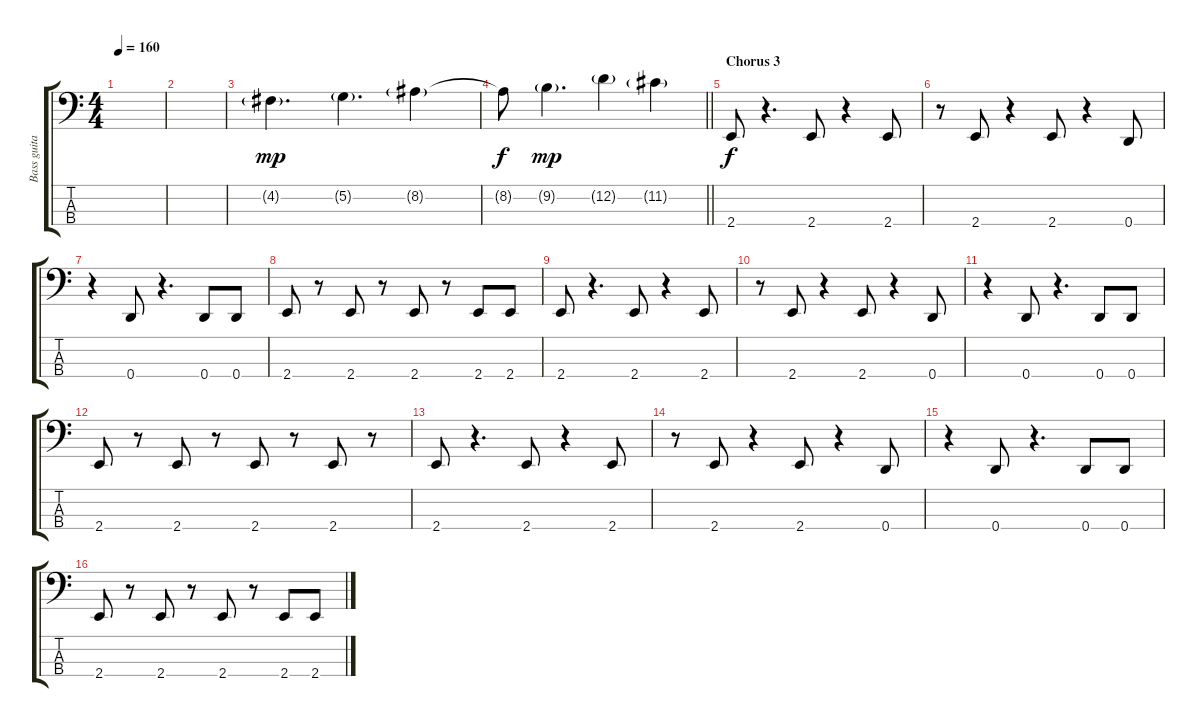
\track ("Bass guitar" "Bass guita") {instrument electricbassfinger}
\staff {score tabs}
\tuning (G2 D2 A1 D1) {hide}
\ts (4 4)
\tempo 160
\clef f4
\ks c
|
|
4.2{g}.4{d dy mp} 5.2{g}.4{d} 8.2{g}.4 |
\barLineRight lightlight
8.2{t}.8{dy f} 9.2{g}.4{d dy mp} 12.2{g}.4 11.2{g}.4 |
\section ("" "Chorus 3")
2.4.8{dy f} r.4{d} 2.4.8 r.4 2.4.8 |
r.8 2.4.8 r.4 2.4.8 r.4 0.4.8 |
r.4 0.4.8 r.4{d} 0.4.8 0.4.8 |
2.4.8 r.8 2.4.8 r.8 2.4.8 r.8 2.4.8 2.4.8 |
2.4.8 r.4{d} 2.4.8 r.4 2.4.8 |
r.8 2.4.8 r.4 2.4.8 r.4 0.4.8 |
r.4 0.4.8 r.4{d} 0.4.8 0.4.8 |
2.4.8 r.8 2.4.8 r.8 2.4.8 r.8 2.4.8 r.8 |
2.4.8 r.4{d} 2.4.8 r.4 2.4.8 |
r.8 2.4.8 r.4 2.4.8 r.4 0.4.8 |
r.4 0.4.8 r.4{d} 0.4.8 0.4.8 |
2.4.8 r.8 2.4.8 r.8 2.4.8 r.8 2.4.8 2.4.8
